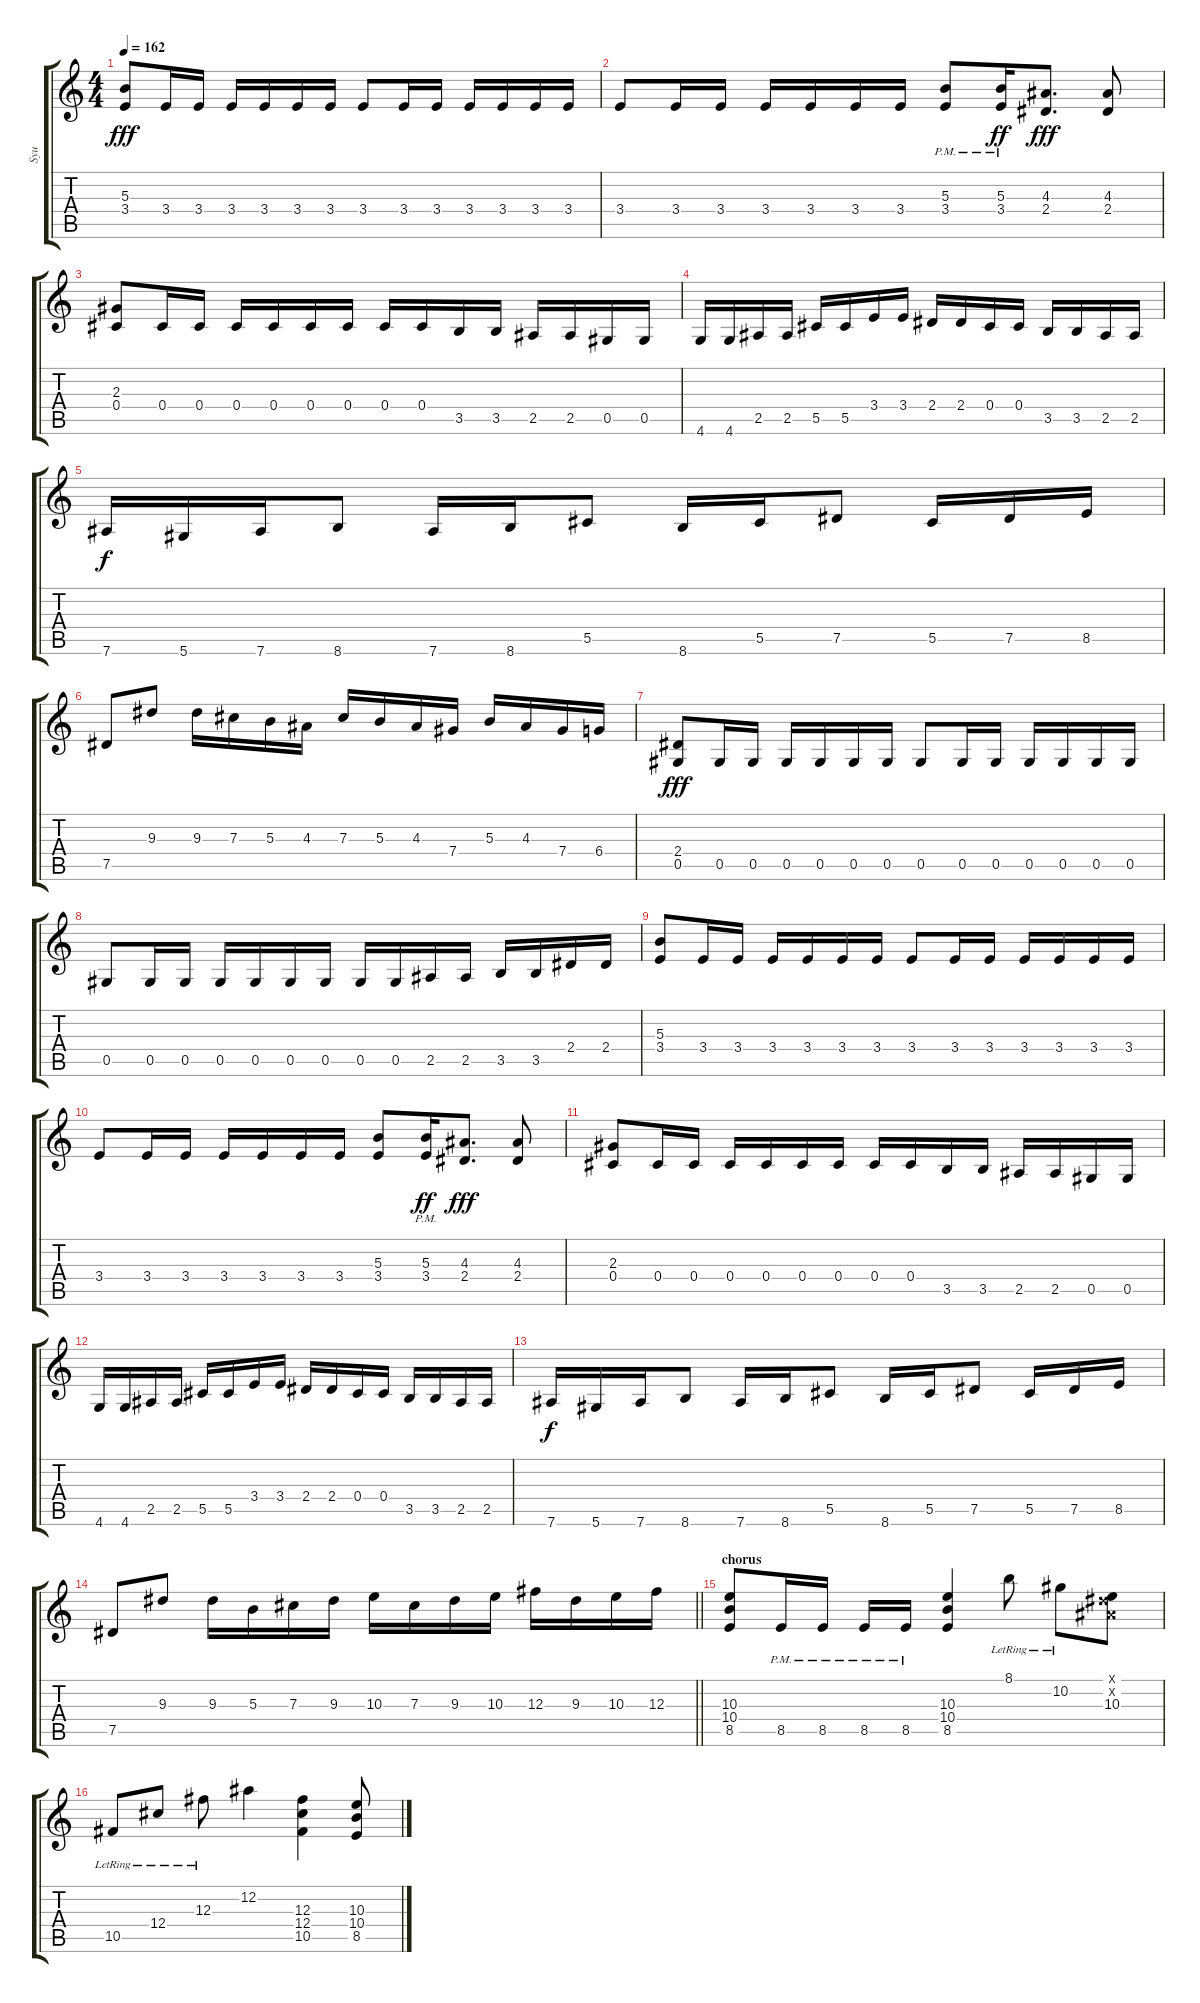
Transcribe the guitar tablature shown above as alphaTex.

\track ("Syu" "Syu") {instrument overdrivenguitar}
\staff {score tabs}
\tuning (Eb4 Bb3 Gb3 Db3 Ab2 Eb2) {hide}
\ts (4 4)
\tempo 162
\clef g2
\ks c
(5.3 3.4).8{dy fff} 3.4.16 3.4.16 3.4.16 3.4.16 3.4.16 3.4.16 3.4.8 3.4.16 3.4.16 3.4.16 3.4.16 3.4.16 3.4.16 |
3.4.8 3.4.16 3.4.16 3.4.16 3.4.16 3.4.16 3.4.16 (5.3{pm} 3.4{pm}).8 (5.3{pm} 3.4{pm}).16{dy ff} (4.3 2.4).8{d dy fff} (4.3 2.4).8 |
(2.3 0.4).8 0.4.16 0.4.16 0.4.16 0.4.16 0.4.16 0.4.16 0.4.16 0.4.16 3.5.16 3.5.16 2.5.16 2.5.16 0.5.16 0.5.16 |
4.6.16 4.6.16 2.5.16 2.5.16 5.5.16 5.5.16 3.4.16 3.4.16 2.4.16 2.4.16 0.4.16 0.4.16 3.5.16 3.5.16 2.5.16 2.5.16 |
7.6.16{dy f} 5.6.16 7.6.16 8.6.8 7.6.16 8.6.16 5.5.8 8.6.16 5.5.16 7.5.8 5.5.16 7.5.16 8.5.16 |
7.5.8 9.3.8 9.3.16 7.3.16 5.3.16 4.3.16 7.3.16 5.3.16 4.3.16 7.4.16 5.3.16 4.3.16 7.4.16 6.4.16 |
(2.4 0.5).8{dy fff} 0.5.16 0.5.16 0.5.16 0.5.16 0.5.16 0.5.16 0.5.8 0.5.16 0.5.16 0.5.16 0.5.16 0.5.16 0.5.16 |
0.5.8 0.5.16 0.5.16 0.5.16 0.5.16 0.5.16 0.5.16 0.5.16 0.5.16 2.5.16 2.5.16 3.5.16 3.5.16 2.4.16 2.4.16 |
(5.3 3.4).8 3.4.16 3.4.16 3.4.16 3.4.16 3.4.16 3.4.16 3.4.8 3.4.16 3.4.16 3.4.16 3.4.16 3.4.16 3.4.16 |
3.4.8 3.4.16 3.4.16 3.4.16 3.4.16 3.4.16 3.4.16 (5.3 3.4).8 (5.3{pm} 3.4{pm}).16{dy ff} (4.3 2.4).8{d dy fff} (4.3 2.4).8 |
(2.3 0.4).8 0.4.16 0.4.16 0.4.16 0.4.16 0.4.16 0.4.16 0.4.16 0.4.16 3.5.16 3.5.16 2.5.16 2.5.16 0.5.16 0.5.16 |
4.6.16 4.6.16 2.5.16 2.5.16 5.5.16 5.5.16 3.4.16 3.4.16 2.4.16 2.4.16 0.4.16 0.4.16 3.5.16 3.5.16 2.5.16 2.5.16 |
7.6.16{dy f} 5.6.16 7.6.16 8.6.8 7.6.16 8.6.16 5.5.8 8.6.16 5.5.16 7.5.8 5.5.16 7.5.16 8.5.16 |
\barLineRight lightlight
7.5.8 9.3.8 9.3.16 5.3.16 7.3.16 9.3.16 10.3.16 7.3.16 9.3.16 10.3.16 12.3.16 9.3.16 10.3.16 12.3.16 |
\section ("" "chorus")
(10.3 10.4 8.5).8 8.5{pm}.16 8.5{pm}.16 8.5{pm}.16 8.5{pm}.16 (10.3 10.4 8.5).4 8.1{lr}.8 10.2{lr}.8 (0.1{x} 0.2{x} 10.3).8 |
10.5{lr}.8 12.4{lr}.8 12.3{lr}.8 12.2.4 (12.3 12.4 10.5).4 (10.3 10.4 8.5).8
